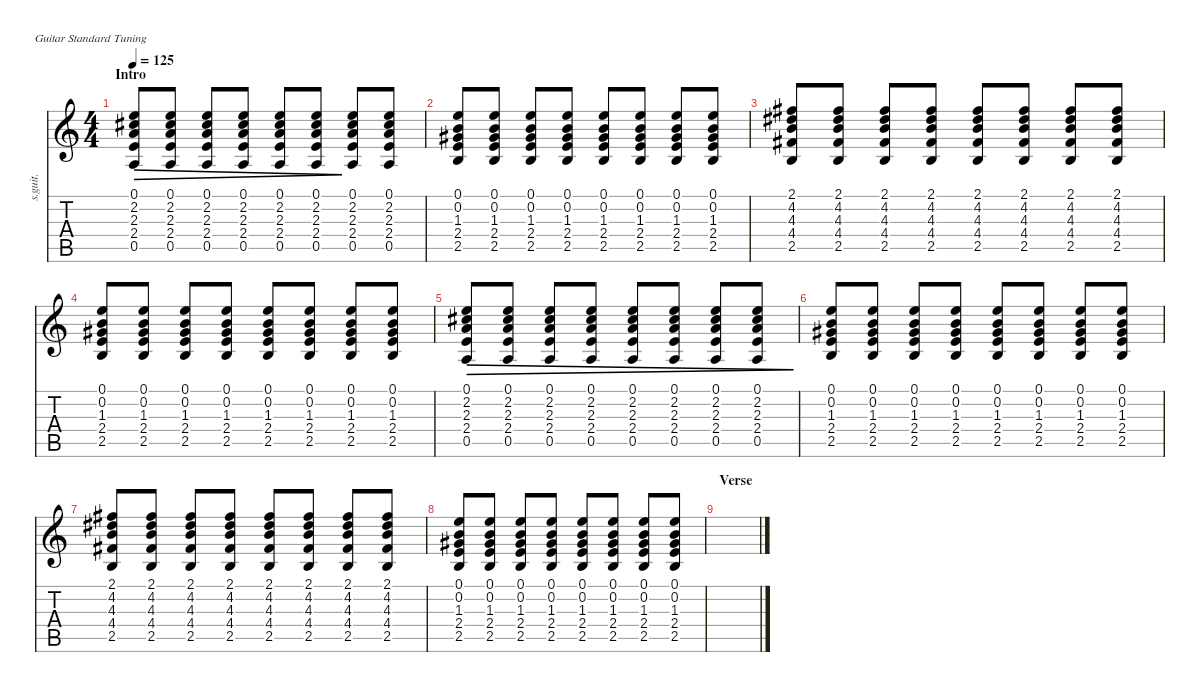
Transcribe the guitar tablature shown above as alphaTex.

\defaultSystemsLayout 4
\hideDynamics
\bracketExtendMode nobrackets
\otherSystemsTrackNameOrientation horizontal
\track ("Steel Guitar" "s.guit.") {instrument acousticguitarsteel}
\staff {score tabs}
\tuning (E4 B3 G3 D3 A2 E2)
\ts (4 4)
\beaming (8 2 2 2 2)
\section ("" "Intro")
\tempo 125
\clef g2
\ks c
(2.2 2.3 2.4 0.1 0.5).8{dec dy mf instrument acousticguitarsteel} (2.2 2.3 2.4 0.1 0.5).8{dec} (2.2 2.3 2.4 0.1 0.5).8{dec} (2.2 2.3 2.4 0.1 0.5).8{dec} (2.2 2.3 2.4 0.1 0.5).8{dec} (2.2 2.3 2.4 0.1 0.5).8{dec} (2.2 2.3 2.4 0.1 0.5).8 (2.2 2.3 2.4 0.1 0.5).8 |
(1.3 2.4 2.5 0.2 0.1).8 (1.3 2.4 2.5 0.2 0.1).8 (1.3 2.4 2.5 0.2 0.1).8 (1.3 2.4 2.5 0.2 0.1).8 (1.3 2.4 2.5 0.2 0.1).8 (1.3 2.4 2.5 0.2 0.1).8 (1.3 2.4 2.5 0.2 0.1).8 (1.3 2.4 2.5 0.2 0.1).8 |
(4.2 4.3 4.4 2.1 2.5).8 (4.2 4.3 4.4 2.1 2.5).8 (4.2 4.3 4.4 2.1 2.5).8 (4.2 4.3 4.4 2.1 2.5).8 (4.2 4.3 4.4 2.1 2.5).8 (4.2 4.3 4.4 2.1 2.5).8 (4.2 4.3 4.4 2.1 2.5).8 (4.2 4.3 4.4 2.1 2.5).8 |
(1.3 2.4 2.5 0.2 0.1).8 (1.3 2.4 2.5 0.2 0.1).8 (1.3 2.4 2.5 0.2 0.1).8 (1.3 2.4 2.5 0.2 0.1).8 (1.3 2.4 2.5 0.2 0.1).8 (1.3 2.4 2.5 0.2 0.1).8 (1.3 2.4 2.5 0.2 0.1).8 (1.3 2.4 2.5 0.2 0.1).8 |
(2.2 2.3 2.4 0.1 0.5).8{dec} (2.2 2.3 2.4 0.1 0.5).8{dec} (2.2 2.3 2.4 0.1 0.5).8{dec} (2.2 2.3 2.4 0.1 0.5).8{dec} (2.2 2.3 2.4 0.1 0.5).8{dec} (2.2 2.3 2.4 0.1 0.5).8{dec} (2.2 2.3 2.4 0.1 0.5).8{dec} (2.2 2.3 2.4 0.1 0.5).8{dec} |
(1.3 2.4 2.5 0.2 0.1).8 (1.3 2.4 2.5 0.2 0.1).8 (1.3 2.4 2.5 0.2 0.1).8 (1.3 2.4 2.5 0.2 0.1).8 (1.3 2.4 2.5 0.2 0.1).8 (1.3 2.4 2.5 0.2 0.1).8 (1.3 2.4 2.5 0.2 0.1).8 (1.3 2.4 2.5 0.2 0.1).8 |
(4.2 4.3 4.4 2.1 2.5).8 (4.2 4.3 4.4 2.1 2.5).8 (4.2 4.3 4.4 2.1 2.5).8 (4.2 4.3 4.4 2.1 2.5).8 (4.2 4.3 4.4 2.1 2.5).8 (4.2 4.3 4.4 2.1 2.5).8 (4.2 4.3 4.4 2.1 2.5).8 (4.2 4.3 4.4 2.1 2.5).8 |
(1.3 2.4 2.5 0.2 0.1).8 (1.3 2.4 2.5 0.2 0.1).8 (1.3 2.4 2.5 0.2 0.1).8 (1.3 2.4 2.5 0.2 0.1).8 (1.3 2.4 2.5 0.2 0.1).8 (1.3 2.4 2.5 0.2 0.1).8 (1.3 2.4 2.5 0.2 0.1).8 (1.3 2.4 2.5 0.2 0.1).8 |
\section ("" "Verse")
